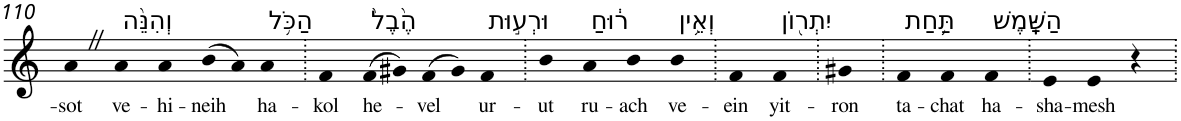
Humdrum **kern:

**kern	**text
*part1	*part1
*staff1	*staff1
*I"Piano	*
*I'Pno	*
!!LO:PB:g=z
*clefG2	*
*k[]	*
=110	=110
!	!LO:LY:b
4aZ	-sot
!LO:TX:a:t=וְהִנֵּ֨ה	!
!	!LO:LY:b
4a	ve-
!	!LO:LY:b
4a	-hi-
!	!LO:LY:b
(>8b	-neih
8a)	.
!LO:TX:a:t=הַכֹּ֥ל	!
!	!LO:LY:b
4a	ha-
=111.	=111.
!	!LO:LY:b
4f	-kol
!LO:TX:a:t=הֶ֙בֶל֙	!
!	!LO:LY:b
(>8f	he-
8g#X)	.
!	!LO:LY:b
(>8f	-vel
8g#)	.
!LO:TX:a:t=וּרְע֣וּת	!
!	!LO:LY:b
4f	ur-
=112.	=112.
!	!LO:LY:b
4b	-ut
!LO:TX:a:t=ר֔וּחַ	!
!	!LO:LY:b
4a	ru-
!	!LO:LY:b
4b	-ach
!LO:TX:a:t=וְאֵ֥ין	!
!	!LO:LY:b
4b	ve-
=113.	=113.
!	!LO:LY:b
4f	-ein
!LO:TX:a:t=יִתְר֖וֹן	!
!	!LO:LY:b
4f	yit-
=114.	=114.
!	!LO:LY:b
4g#X	-ron
=115.	=115.
!LO:TX:a:t=תַּ֥חַת	!
!	!LO:LY:b
4f	ta-
!	!LO:LY:b
4f	-chat
!LO:TX:a:t=הַשָּֽׁמֶשׁ	!
!	!LO:LY:b
4f	ha-
=116.	=116.
!	!LO:LY:b
4e	-sha-
!	!LO:LY:b
4e	-mesh
4r	.
=.	=.
*-	*-
